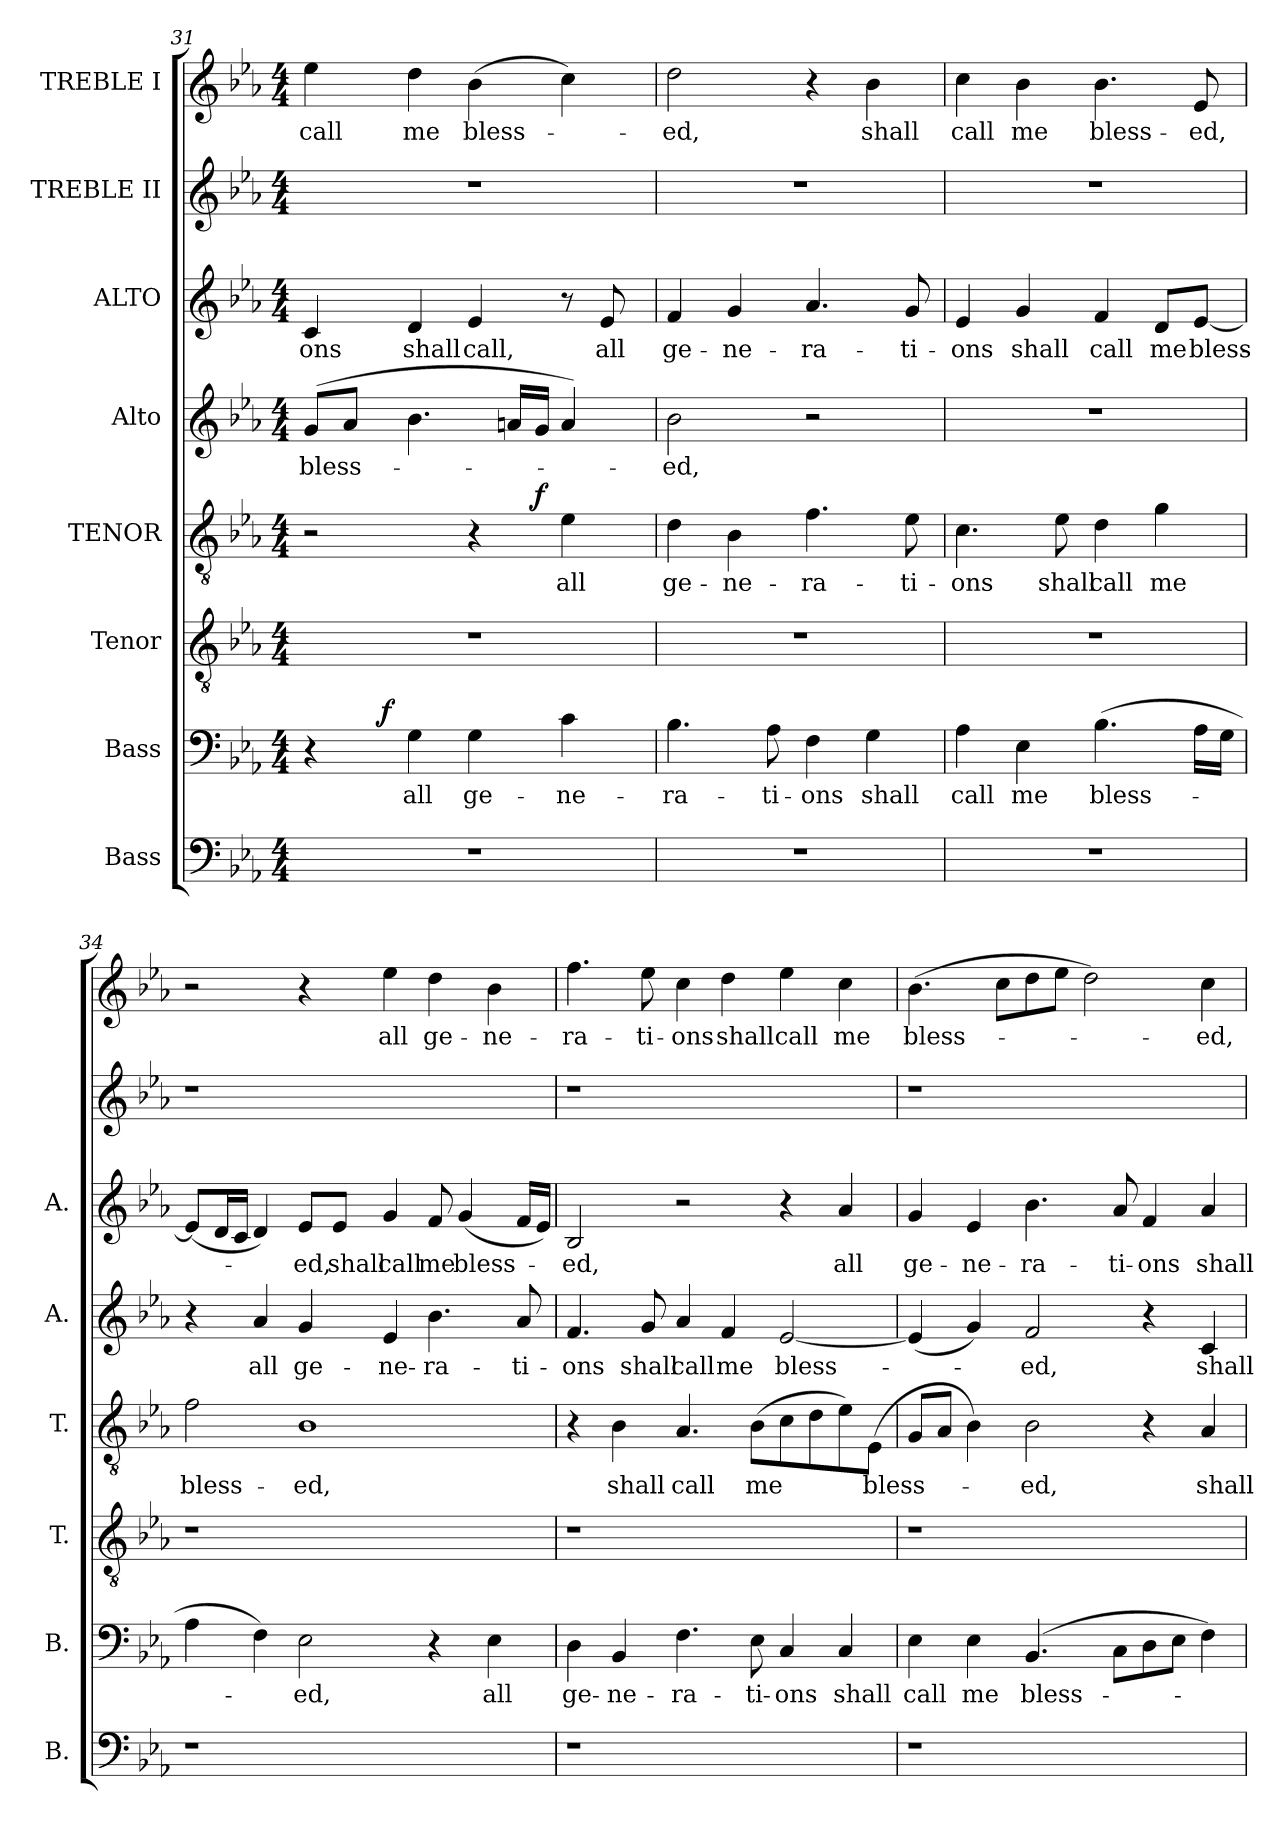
**kern	**kern	**text	**dynam	**kern	**kern	**text	**dynam	**kern	**text	**kern	**text	**kern	**kern	**text
*part8	*part7	*part7	*part7	*part6	*part5	*part5	*part5	*part4	*part4	*part3	*part3	*part2	*part1	*part1
*staff8	*staff7	*staff7	*staff7	*staff6	*staff5	*staff5	*staff5	*staff4	*staff4	*staff3	*staff3	*staff2	*staff1	*staff1
*I"Bass	*I"Bass	*	*	*I"Tenor	*I"TENOR	*	*	*I"Alto	*	*I"ALTO	*	*I"TREBLE II	*I"TREBLE I	*
*I'B.	*I'B.	*	*	*I'T.	*I'T.	*	*	*I'A.	*	*I'A.	*	*	*	*
*clefF4	*clefF4	*	*	*clefGv2	*clefGv2	*	*	*clefG2	*	*clefG2	*	*clefG2	*clefG2	*
*	*	*	*	*ITrd7c12	*ITrd7c12	*	*	*	*	*	*	*	*	*
*k[b-e-a-]	*k[b-e-a-]	*	*	*k[b-e-a-]	*k[b-e-a-]	*	*	*k[b-e-a-]	*	*k[b-e-a-]	*	*k[b-e-a-]	*k[b-e-a-]	*
*E-:	*E-:	*	*	*E-:	*E-:	*	*	*E-:	*	*E-:	*	*E-:	*E-:	*
*M4/4	*M4/4	*	*	*M4/4	*M4/4	*	*	*M4/4	*	*M4/4	*	*M4/4	*M4/4	*
=31	=31	=31	=31	=31	=31	=31	=31	=31	=31	=31	=31	=31	=31	=31
!	!	!	!	!	!	!	!	!	!LO:LY:b:color=#000000	!	!	!	!	!
!	!	!	!	!	!	!	!	!	!	!	!LO:LY:b:color=#000000	!	!	!
!	!	!	!	!	!	!	!	!	!	!	!	!	!	!LO:LY:b:color=#000000
*	*^	*	*	*	*^	*	*	*	*	*	*	*	*	*
1r	4r	8ryy	.	.	1r	2r	2ryy	.	.	(8gi/L	bless-	4ci/	-ons	1r	4ee-i\	call
.	.	32ryy	.	.	.	.	.	.	.	8a-i/J	.	.	.	.	.	.
.	.	64ryy	.	.	.	.	.	.	.	.	.	.	.	.	.	.
.	.	128...ryy	.	.	.	.	.	.	.	.	.	.	.	.	.	.
.	.	2ryy	.	f	.	.	.	.	.	.	.	.	.	.	.	.
!	!	!	!LO:LY:b:color=#000000	!	!	!	!	!	!	!	!	!	!	!	!	!
!	!	!	!	!	!	!	!	!	!	!	!	!	!LO:LY:b:color=#000000	!	!	!
!	!	!	!	!	!	!	!	!	!	!	!	!	!	!	!	!LO:LY:b:color=#000000
.	4Gi\	.	all	.	.	.	.	.	.	4.b-i\	.	4di/	shall	.	4ddi\	me
!	!	!	!LO:LY:b:color=#000000	!	!	!	!	!	!	!	!	!	!	!	!	!
!	!	!	!	!	!	!	!	!	!	!	!	!	!LO:LY:b:color=#000000	!	!	!
!	!	!	!	!	!	!	!	!	!	!	!	!	!	!	!	!LO:LY:b:color=#000000
.	4Gi\	.	ge-	.	.	4r	8.ryy	.	.	.	.	4e-i/	call,	.	(4b-i\	bless-
.	.	.	.	.	.	.	.	.	.	16ani/LL	.	.	.	.	.	.
.	.	4ryy	.	.	.	.	.	.	.	.	.	.	.	.	.	.
.	.	.	.	.	.	.	4ryy	.	f	16gi/JJ	.	.	.	.	.	.
!	!	!	!LO:LY:b:color=#000000	!	!	!	!	!	!	!	!	!	!	!	!	!
!	!	!	!	!	!	!	!	!LO:LY:b:color=#000000	!	!	!	!	!	!	!	!
.	4ci\	.	-ne-	.	.	4E-i\	.	all	.	4ai/)	.	8r	.	.	4cci\)	.
!	!	!	!	!	!	!	!	!	!	!	!	!	!LO:LY:b:color=#000000	!	!	!
.	.	.	.	.	.	.	.	.	.	.	.	8e-i/	all	.	.	.
.	.	16ryy	.	.	.	.	.	.	.	.	.	.	.	.	.	.
.	.	.	.	.	.	.	16ryy	.	.	.	.	.	.	.	.	.
.	.	1024ryy	.	.	.	.	.	.	.	.	.	.	.	.	.	.
*	*v	*v	*	*	*	*v	*v	*	*	*	*	*	*	*	*	*
!!LO:PB:g=z
=32	=32	=32	=32	=32	=32	=32	=32	=32	=32	=32	=32	=32	=32	=32
*	*^	*	*	*	*^	*	*	*	*	*	*	*	*	*
!	!	!	!LO:LY:b:color=#000000	!	!	!	!	!	!	!	!	!	!	!	!	!
*	*v	*v	*	*	*	*v	*v	*	*	*	*	*	*	*	*	*
*	*^	*	*	*	*^	*	*	*	*	*	*	*	*	*
!	!	!	!	!	!	!	!	!LO:LY:b:color=#000000	!	!	!	!	!	!	!	!
*	*v	*v	*	*	*	*v	*v	*	*	*	*	*	*	*	*	*
*	*^	*	*	*	*^	*	*	*	*	*	*	*	*	*
!	!	!	!	!	!	!	!	!	!	!	!LO:LY:b:color=#000000	!	!	!	!	!
*	*v	*v	*	*	*	*v	*v	*	*	*	*	*	*	*	*	*
*	*^	*	*	*	*^	*	*	*	*	*	*	*	*	*
!	!	!	!	!	!	!	!	!	!	!	!	!	!LO:LY:b:color=#000000	!	!	!
*	*v	*v	*	*	*	*v	*v	*	*	*	*	*	*	*	*	*
*	*^	*	*	*	*^	*	*	*	*	*	*	*	*	*
!	!	!	!	!	!	!	!	!	!	!	!	!	!	!	!	!LO:LY:b:color=#000000
*	*v	*v	*	*	*	*v	*v	*	*	*	*	*	*	*	*	*
1r	4.B-i\	-ra-	.	1r	4Di\	ge-	.	2b-i\	-ed,	4fi/	ge-	1r	2ddi\	-ed,
!	!	!	!	!	!	!LO:LY:b:color=#000000	!	!	!	!	!	!	!	!
!	!	!	!	!	!	!	!	!	!	!	!LO:LY:b:color=#000000	!	!	!
.	.	.	.	.	4BB-i\	-ne-	.	.	.	4gi/	-ne-	.	.	.
!	!	!LO:LY:b:color=#000000	!	!	!	!	!	!	!	!	!	!	!	!
.	8A-i\	-ti-	.	.	.	.	.	.	.	.	.	.	.	.
!	!	!LO:LY:b:color=#000000	!	!	!	!	!	!	!	!	!	!	!	!
!	!	!	!	!	!	!LO:LY:b:color=#000000	!	!	!	!	!	!	!	!
!	!	!	!	!	!	!	!	!	!	!	!LO:LY:b:color=#000000	!	!	!
.	4Fi\	-ons	.	.	4.Fi\	-ra-	.	2r	.	4.a-i/	-ra-	.	4r	.
!	!	!LO:LY:b:color=#000000	!	!	!	!	!	!	!	!	!	!	!	!
!	!	!	!	!	!	!	!	!	!	!	!	!	!	!LO:LY:b:color=#000000
.	4Gi\	shall	.	.	.	.	.	.	.	.	.	.	4b-i\	shall
!	!	!	!	!	!	!LO:LY:b:color=#000000	!	!	!	!	!	!	!	!
!	!	!	!	!	!	!	!	!	!	!	!LO:LY:b:color=#000000	!	!	!
.	.	.	.	.	8E-i\	-ti-	.	.	.	8gi/	-ti-	.	.	.
=33	=33	=33	=33	=33	=33	=33	=33	=33	=33	=33	=33	=33	=33	=33
!	!	!LO:LY:b:color=#000000	!	!	!	!	!	!	!	!	!	!	!	!
!	!	!	!	!	!	!LO:LY:b:color=#000000	!	!	!	!	!	!	!	!
!	!	!	!	!	!	!	!	!	!	!	!LO:LY:b:color=#000000	!	!	!
!	!	!	!	!	!	!	!	!	!	!	!	!	!	!LO:LY:b:color=#000000
1r	4A-i\	call	.	1r	4.Ci\	-ons	.	1r	.	4e-i/	-ons	1r	4cci\	call
!	!	!LO:LY:b:color=#000000	!	!	!	!	!	!	!	!	!	!	!	!
!	!	!	!	!	!	!	!	!	!	!	!LO:LY:b:color=#000000	!	!	!
!	!	!	!	!	!	!	!	!	!	!	!	!	!	!LO:LY:b:color=#000000
.	4E-i\	me	.	.	.	.	.	.	.	4gi/	shall	.	4b-i\	me
!	!	!	!	!	!	!LO:LY:b:color=#000000	!	!	!	!	!	!	!	!
.	.	.	.	.	8E-i\	shall	.	.	.	.	.	.	.	.
!	!	!LO:LY:b:color=#000000	!	!	!	!	!	!	!	!	!	!	!	!
!	!	!	!	!	!	!LO:LY:b:color=#000000	!	!	!	!	!	!	!	!
!	!	!	!	!	!	!	!	!	!	!	!LO:LY:b:color=#000000	!	!	!
!	!	!	!	!	!	!	!	!	!	!	!	!	!	!LO:LY:b:color=#000000
.	(4.B-i\	bless-	.	.	4Di\	call	.	.	.	4fi/	call	.	4.b-i\	bless-
!	!	!	!	!	!	!LO:LY:b:color=#000000	!	!	!	!	!	!	!	!
!	!	!	!	!	!	!	!	!	!	!	!LO:LY:b:color=#000000	!	!	!
.	.	.	.	.	4Gi\	me	.	.	.	8di/L	me	.	.	.
!	!	!	!	!	!	!	!	!	!	!	!LO:LY:b:color=#000000	!	!	!
!	!	!	!	!	!	!	!	!	!	!	!	!	!	!LO:LY:b:color=#000000
.	16A-i\LL	.	.	.	.	.	.	.	.	[8e-i/J	bless-	.	8e-i/	-ed,
.	16Gi\JJ	.	.	.	.	.	.	.	.	.	.	.	.	.
=34	=34	=34	=34	=34	=34	=34	=34	=34	=34	=34	=34	=34	=34	=34
!LO:N:vis=1	!	!	!	!LO:N:vis=1	!	!	!	!	!	!	!	!	!	!
!	!	!	!	!	!	!LO:LY:b:color=#000000	!	!	!	!	!	!LO:N:vis=1	!	!
1r	4A-i\	.	.	1r	2Fi\	bless-	.	4r	.	(8e-i/L]	.	1r	2r	.
.	.	.	.	.	.	.	.	.	.	16di/L	.	.	.	.
.	.	.	.	.	.	.	.	.	.	16ci/JJ	.	.	.	.
!	!	!	!	!	!	!	!	!	!LO:LY:b:color=#000000	!	!	!	!	!
.	4Fi\)	.	.	.	.	.	.	4a-i/	all	4di/)	.	.	.	.
!	!	!LO:LY:b:color=#000000	!	!	!	!	!	!	!	!	!	!	!	!
!	!	!	!	!	!	!LO:LY:b:color=#000000	!	!	!	!	!	!	!	!
!	!	!	!	!	!	!	!	!	!LO:LY:b:color=#000000	!	!	!	!	!
!	!	!	!	!	!	!	!	!	!	!	!LO:LY:b:color=#000000	!	!	!
.	2E-i\	-ed,	.	.	1BB-i	-ed,	.	4gi/	ge-	8e-i/L	-ed,	.	4r	.
!	!	!	!	!	!	!	!	!	!	!	!LO:LY:b:color=#000000	!	!	!
.	.	.	.	.	.	.	.	.	.	8e-i/J	shall	.	.	.
!	!	!	!	!	!	!	!	!	!LO:LY:b:color=#000000	!	!	!	!	!
!	!	!	!	!	!	!	!	!	!	!	!LO:LY:b:color=#000000	!	!	!
!	!	!	!	!	!	!	!	!	!	!	!	!	!	!LO:LY:b:color=#000000
.	.	.	.	.	.	.	.	4e-i/	-ne-	4gi/	call	.	4ee-i\	all
!	!	!	!	!	!	!	!	!	!LO:LY:b:color=#000000	!	!	!	!	!
!	!	!	!	!	!	!	!	!	!	!	!LO:LY:b:color=#000000	!	!	!
!	!	!	!	!	!	!	!	!	!	!	!	!	!	!LO:LY:b:color=#000000
2ryy	4r	.	.	2ryy	.	.	.	4.b-i\	-ra-	8fi/	me	2ryy	4ddi\	ge-
!	!	!	!	!	!	!	!	!	!	!	!LO:LY:b:color=#000000	!	!	!
.	.	.	.	.	.	.	.	.	.	(4gi/	bless-	.	.	.
!	!	!LO:LY:b:color=#000000	!	!	!	!	!	!	!	!	!	!	!	!
!	!	!	!	!	!	!	!	!	!	!	!	!	!	!LO:LY:b:color=#000000
.	4E-i\	all	.	.	.	.	.	.	.	.	.	.	4b-i\	-ne-
!	!	!	!	!	!	!	!	!	!LO:LY:b:color=#000000	!	!	!	!	!
.	.	.	.	.	.	.	.	8a-i/	-ti-	16fi/LL	.	.	.	.
.	.	.	.	.	.	.	.	.	.	16e-i/JJ)	.	.	.	.
!!LO:LB:g=z
=35	=35	=35	=35	=35	=35	=35	=35	=35	=35	=35	=35	=35	=35	=35
!LO:N:vis=1	!	!	!	!	!	!	!	!	!	!	!	!	!	!
!	!	!LO:LY:b:color=#000000	!	!LO:N:vis=1	!	!	!	!	!	!	!	!	!	!
!	!	!	!	!	!	!	!	!	!LO:LY:b:color=#000000	!	!	!	!	!
!	!	!	!	!	!	!	!	!	!	!	!LO:LY:b:color=#000000	!LO:N:vis=1	!	!
!	!	!	!	!	!	!	!	!	!	!	!	!	!	!LO:LY:b:color=#000000
1r	4Di\	ge-	.	1r	4r	.	.	4.fi/	-ons	2B-i/	-ed,	1r	4.ffi\	-ra-
!	!	!LO:LY:b:color=#000000	!	!	!	!	!	!	!	!	!	!	!	!
!	!	!	!	!	!	!LO:LY:b:color=#000000	!	!	!	!	!	!	!	!
.	4BB-i/	-ne-	.	.	4BB-i\	shall	.	.	.	.	.	.	.	.
!	!	!	!	!	!	!	!	!	!LO:LY:b:color=#000000	!	!	!	!	!
!	!	!	!	!	!	!	!	!	!	!	!	!	!	!LO:LY:b:color=#000000
.	.	.	.	.	.	.	.	8gi/	shall	.	.	.	8ee-i\	-ti-
!	!	!LO:LY:b:color=#000000	!	!	!	!	!	!	!	!	!	!	!	!
!	!	!	!	!	!	!LO:LY:b:color=#000000	!	!	!	!	!	!	!	!
!	!	!	!	!	!	!	!	!	!LO:LY:b:color=#000000	!	!	!	!	!
!	!	!	!	!	!	!	!	!	!	!	!	!	!	!LO:LY:b:color=#000000
.	4.Fi\	-ra-	.	.	4.AA-i/	call	.	4a-i/	call	2r	.	.	4cci\	-ons
!	!	!	!	!	!	!	!	!	!LO:LY:b:color=#000000	!	!	!	!	!
!	!	!	!	!	!	!	!	!	!	!	!	!	!	!LO:LY:b:color=#000000
.	.	.	.	.	.	.	.	4fi/	me	.	.	.	4ddi\	shall
!	!	!LO:LY:b:color=#000000	!	!	!	!	!	!	!	!	!	!	!	!
!	!	!	!	!	!	!LO:LY:b:color=#000000	!	!	!	!	!	!	!	!
.	8E-i\	-ti-	.	.	(8BB-i\L	me	.	.	.	.	.	.	.	.
!	!	!LO:LY:b:color=#000000	!	!	!	!	!	!	!	!	!	!	!	!
!	!	!	!	!	!	!	!	!	!LO:LY:b:color=#000000	!	!	!	!	!
!	!	!	!	!	!	!	!	!	!	!	!	!	!	!LO:LY:b:color=#000000
2ryy	4Ci/	-ons	.	2ryy	8Ci\	.	.	[2e-i/	bless-	4r	.	2ryy	4ee-i\	call
.	.	.	.	.	8Di\	.	.	.	.	.	.	.	.	.
!	!	!LO:LY:b:color=#000000	!	!	!	!	!	!	!	!	!	!	!	!
!	!	!	!	!	!	!	!	!	!	!	!LO:LY:b:color=#000000	!	!	!
!	!	!	!	!	!	!	!	!	!	!	!	!	!	!LO:LY:b:color=#000000
.	4Ci/	shall	.	.	8E-i\)	.	.	.	.	4a-i/	all	.	4cci\	me
!	!	!	!	!	!	!LO:LY:b:color=#000000	!	!	!	!	!	!	!	!
.	.	.	.	.	(8EE-i\J	bless-	.	.	.	.	.	.	.	.
=36	=36	=36	=36	=36	=36	=36	=36	=36	=36	=36	=36	=36	=36	=36
!LO:N:vis=1	!	!	!	!	!	!	!	!	!	!	!	!	!	!
!	!	!LO:LY:b:color=#000000	!	!LO:N:vis=1	!	!	!	!	!	!	!	!	!	!
!	!	!	!	!	!	!	!	!	!	!	!LO:LY:b:color=#000000	!LO:N:vis=1	!	!
!	!	!	!	!	!	!	!	!	!	!	!	!	!	!LO:LY:b:color=#000000
1r	4E-i\	call	.	1r	8GGi/L	.	.	(4e-i/]	.	4gi/	ge-	1r	(4.b-i\	bless-
.	.	.	.	.	8AA-i/J	.	.	.	.	.	.	.	.	.
!	!	!LO:LY:b:color=#000000	!	!	!	!	!	!	!	!	!	!	!	!
!	!	!	!	!	!	!	!	!	!	!	!LO:LY:b:color=#000000	!	!	!
.	4E-i\	me	.	.	4BB-i\)	.	.	4gi/)	.	4e-i/	-ne-	.	.	.
.	.	.	.	.	.	.	.	.	.	.	.	.	8cci\L	.
!	!	!LO:LY:b:color=#000000	!	!	!	!	!	!	!	!	!	!	!	!
!	!	!	!	!	!	!LO:LY:b:color=#000000	!	!	!	!	!	!	!	!
!	!	!	!	!	!	!	!	!	!LO:LY:b:color=#000000	!	!	!	!	!
!	!	!	!	!	!	!	!	!	!	!	!LO:LY:b:color=#000000	!	!	!
.	(4.BB-i/	bless-	.	.	2BB-i\	-ed,	.	2fi/	-ed,	4.b-i\	-ra-	.	8ddi\	.
.	.	.	.	.	.	.	.	.	.	.	.	.	8ee-i\J	.
.	.	.	.	.	.	.	.	.	.	.	.	.	2ddi\)	.
!	!	!	!	!	!	!	!	!	!	!	!LO:LY:b:color=#000000	!	!	!
.	8Ci\L	.	.	.	.	.	.	.	.	8a-i/	-ti-	.	.	.
!	!	!	!	!	!	!	!	!	!	!	!LO:LY:b:color=#000000	!	!	!
2ryy	8Di\	.	.	2ryy	4r	.	.	4r	.	4fi/	-ons	2ryy	.	.
.	8E-i\J	.	.	.	.	.	.	.	.	.	.	.	.	.
!	!	!	!	!	!	!LO:LY:b:color=#000000	!	!	!	!	!	!	!	!
!	!	!	!	!	!	!	!	!	!LO:LY:b:color=#000000	!	!	!	!	!
!	!	!	!	!	!	!	!	!	!	!	!LO:LY:b:color=#000000	!	!	!
!	!	!	!	!	!	!	!	!	!	!	!	!	!	!LO:LY:b:color=#000000
.	4Fi\)	.	.	.	4AA-i/	shall	.	4ci/	shall	4a-i/	shall	.	4cci\	-ed,
=	=	=	=	=	=	=	=	=	=	=	=	=	=	=
*-	*-	*-	*-	*-	*-	*-	*-	*-	*-	*-	*-	*-	*-	*-
